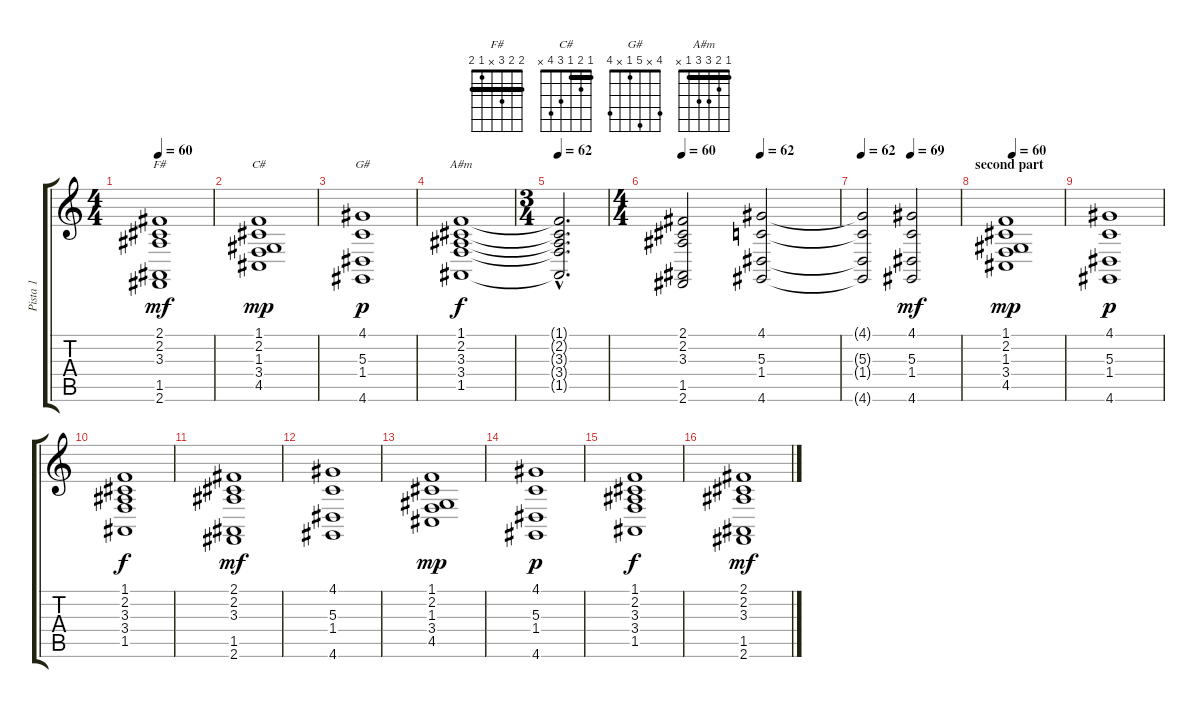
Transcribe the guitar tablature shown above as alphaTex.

\track ("Pista 1" "Pista 1") {instrument synthstrings1}
\staff {score tabs}
\tuning (E4 B3 G3 D3 A2 E2) {hide}
\chord ("F#" 2 2 3 x 1 2) {barre 2}
\chord ("C#" 1 2 1 3 4 x) {barre 1}
\chord ("G#" 4 x 5 1 x 4)
\chord ("A#m" 1 2 3 3 1 x) {barre 1}
\ts (4 4)
\tempo 60
\clef g2
\ks c
(2.1 2.2 3.3 1.5 2.6).1{ch "F#" dy mf} |
(1.1 2.2 1.3 3.4 4.5).1{ch "C#" dy mp} |
(4.1 5.3 1.4 4.6).1{ch "G#" dy p} |
(1.1 2.2 3.3 3.4 1.5).1{ch "A#m" dy f} |
\ts (3 4)
\tempo 62
(1.1{hac t} 2.2{hac t} 3.3{hac t} 3.4{hac t} 1.5{hac t}).2{d} |
\ts (4 4)
\tempo 60
\tempo (62 0.5)
(2.1 2.2 3.3 1.5 2.6).2 (4.1 5.3 1.4 4.6).2 |
\tempo 62
\tempo (69 0.5)
(4.1{t} 5.3{t} 1.4{t} 4.6{t}).2 (4.1 5.3 1.4 4.6).2{dy mf} |
\section ("" "second part")
\tempo 60
(1.1 2.2 1.3 3.4 4.5).1{dy mp} |
(4.1 5.3 1.4 4.6).1{dy p} |
(1.1 2.2 3.3 3.4 1.5).1{dy f} |
(2.1 2.2 3.3 1.5 2.6).1{dy mf} |
(4.1 5.3 1.4 4.6).1 |
(1.1 2.2 1.3 3.4 4.5).1{dy mp} |
(4.1 5.3 1.4 4.6).1{dy p} |
(1.1 2.2 3.3 3.4 1.5).1{dy f} |
(2.1 2.2 3.3 1.5 2.6).1{dy mf}
